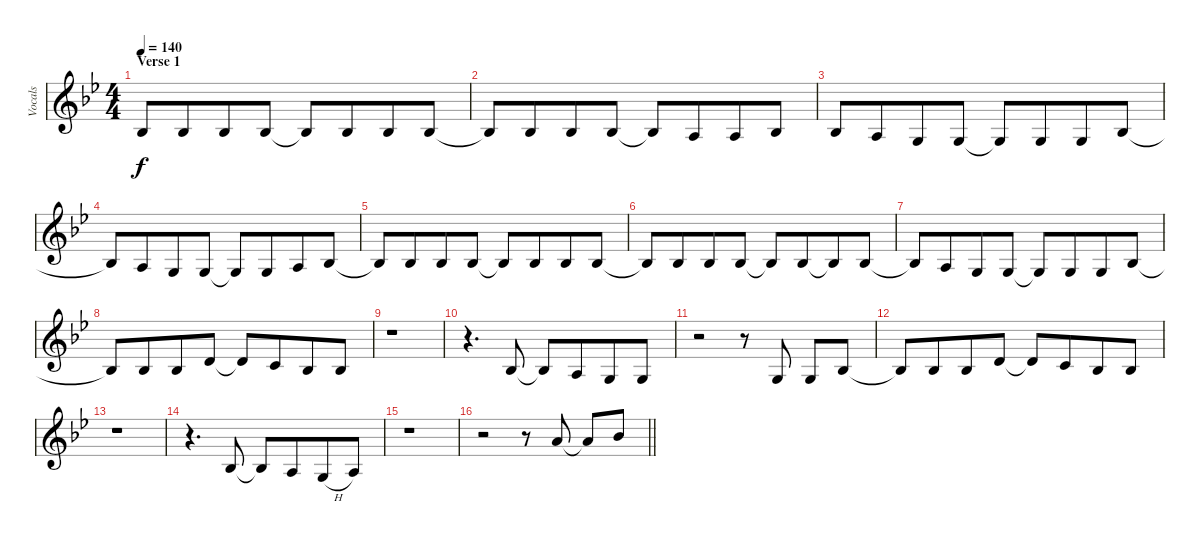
\track ("Vocals" "Vocals") {instrument lead6voice}
\staff {score}
\tuning (E4 B3 G3 D3 A2 E2) {hide}
\ts (4 4)
\section ("" "Verse 1")
\tempo 140
\clef g2
\ks gminor
3.3{t}.8{dy f} 3.3.8{beam merge} 3.3.8 3.3.8 3.3{t}.8 3.3.8{beam merge} 3.3.8 3.3.8 |
3.3{t}.8 3.3.8{beam merge} 3.3.8 3.3.8 3.3{t}.8 2.3.8{beam merge} 2.3.8 3.3.8 |
3.3.8 2.3.8{beam merge} 0.3.8 0.3.8 0.3{t}.8 0.3.8{beam merge} 0.3.8 3.3.8 |
3.3{t}.8 2.3.8{beam merge} 0.3.8 0.3.8 0.3{t}.8 0.3.8{beam merge} 2.3.8 3.3.8 |
3.3{t}.8 3.3.8{beam merge} 3.3.8 3.3.8 3.3{t}.8 3.3.8{beam merge} 3.3.8 3.3.8 |
3.3{t}.8 3.3.8{beam merge} 3.3.8 3.3.8 3.3{t}.8 3.3.8{beam merge} 3.3{t}.8 3.3.8 |
3.3{t}.8 2.3.8{beam merge} 0.3.8 0.3.8 0.3{t}.8 0.3.8{beam merge} 0.3.8 3.3.8 |
3.3{t}.8 3.3.8{beam merge} 3.3.8 3.2.8 3.2{t}.8 1.2.8{beam merge} 3.3.8 3.3.8 |
r.1 |
r.4{d} 3.3.8 3.3{t}.8 2.3.8{beam merge} 0.3.8 0.3.8 |
r.2 r.8 0.3.8 0.3.8 3.3.8 |
3.3{t}.8 3.3.8{beam merge} 3.3.8 3.2.8 3.2{t}.8 1.2.8{beam merge} 3.3.8 3.3.8 |
r.1 |
r.4{d} 3.3.8 3.3{t}.8 2.3.8{beam merge} 0.3{h}.8 2.3.8 |
r.1 |
\barLineRight lightlight
r.2 r.8 5.1.8 5.1{t}.8 6.1.8
